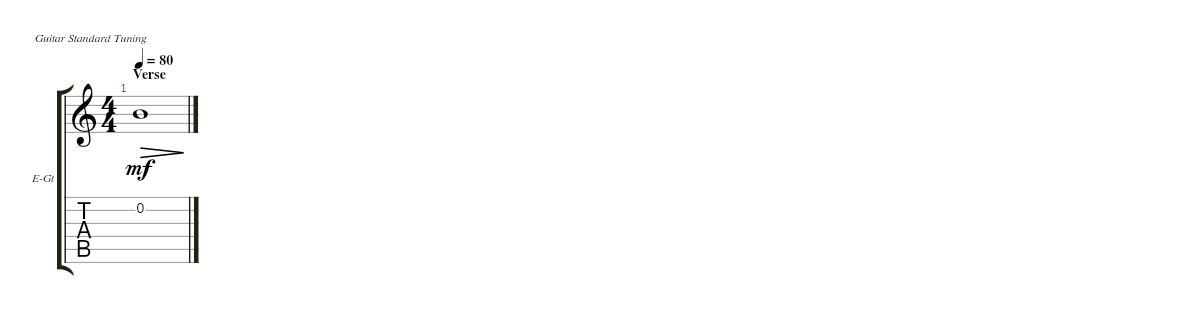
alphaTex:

\defaultSystemsLayout 4
\bracketExtendMode groupsimilarinstruments
\firstSystemTrackNameOrientation horizontal
\otherSystemsTrackNameOrientation horizontal
\track ("Electric Guitar" "E-Gt") {instrument distortionguitar}
\staff {score tabs}
\tuning (E4 B3 G3 D3 A2 E2)
\ts (4 4)
\section ("" "Verse")
\tempo 80
\clef g2
\scale
0.333333
\ks c
0.2.1{dec dy mf} |
\scale
0.333333 |
\scale
0.333333 |
\scale
0.333333 |
\scale
0.333333 |
|
\scale
0.333333 |
\scale
0.333333 |
\scale
0.333333 |
\scale
0.333333 |
\scale
0.333333 |
\scale
0.333333 |
\scale
0.333333 |
\scale
0.333333 |
\scale
0.333333 |
\scale
0.333333
